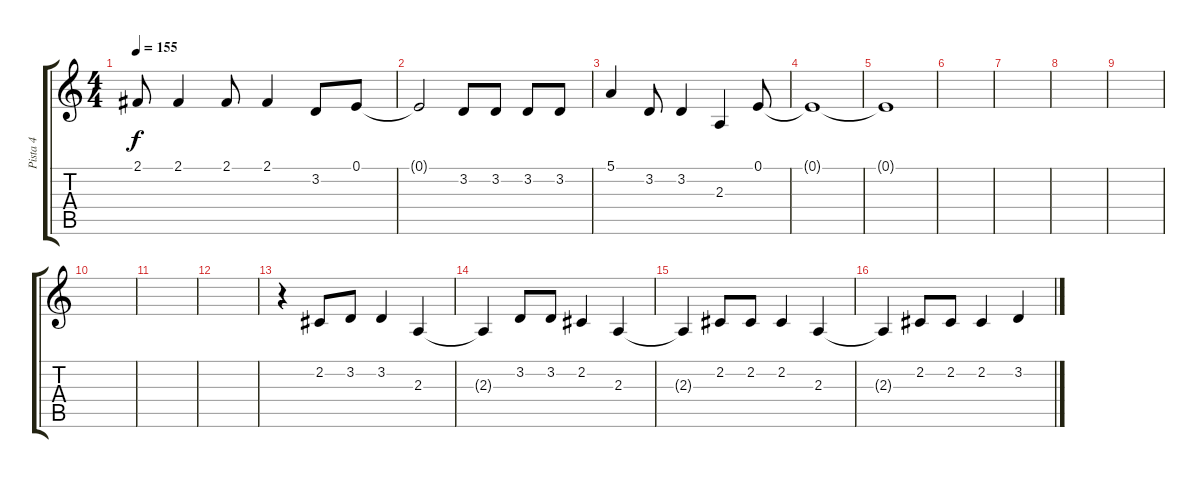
\track ("Pista 4" "Pista 4") {instrument electricgrandpiano}
\staff {score tabs}
\tuning (E4 B3 G3 D3 A2 E2) {hide}
\ts (4 4)
\tempo 155
\clef g2
\ks c
2.1.8{dy f} 2.1.4 2.1.8 2.1.4 3.2.8 0.1.8 |
0.1{t}.2 3.2.8 3.2.8 3.2.8 3.2.8 |
5.1.4 3.2.8 3.2.4 2.3.4 0.1.8 |
0.1{t}.1 |
0.1{t}.1 |
|
|
|
|
|
|
|
r.4 2.2.8 3.2.8 3.2.4 2.3.4 |
2.3{t}.4 3.2.8 3.2.8 2.2.4 2.3.4 |
2.3{t}.4 2.2.8 2.2.8 2.2.4 2.3.4 |
2.3{t}.4 2.2.8 2.2.8 2.2.4 3.2.4
